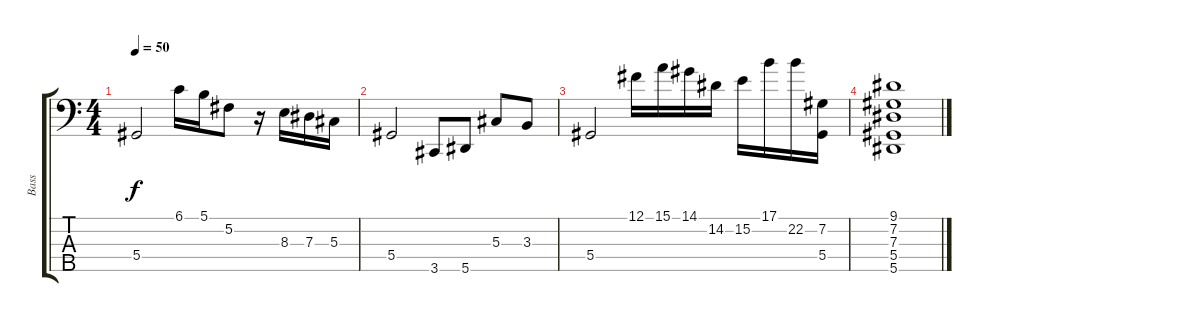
\track ("Bass" "Bass") {instrument electricbasspick}
\staff {score tabs}
\tuning (Gb2 Db2 Ab1 Eb1 Bb0) {hide}
\ts (4 4)
\tempo 50
\clef f4
\ks c
5.4.2{dy f} 6.1.16 5.1.16 5.2.8 r.16 8.3.16 7.3.16 5.3.16 |
5.4.2 3.5.8 5.5.8 5.3.8 3.3.8 |
5.4.2 12.1.16 15.1.16 14.1.16 14.2.16 15.2.16 17.1.16 22.2.16 (7.2 5.4).16 |
(9.1 7.2 7.3 5.4 5.5).1
